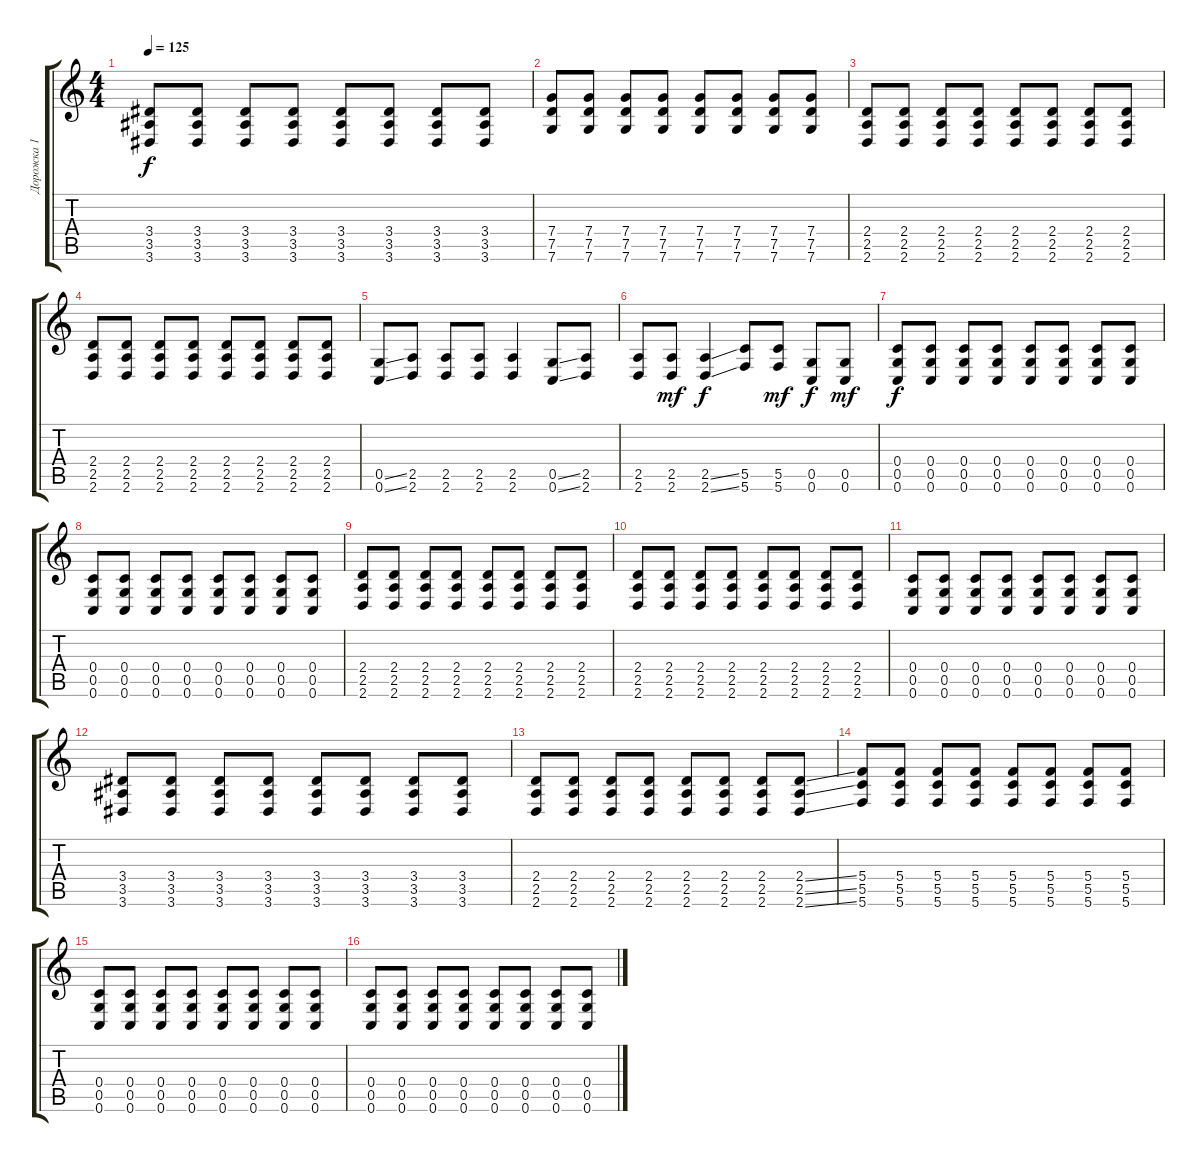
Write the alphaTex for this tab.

\track ("Дорожка 1" "Дорожка 1") {instrument overdrivenguitar}
\staff {score tabs}
\tuning (E4 B3 G3 C3 G2 C2) {hide}
\ts (4 4)
\tempo 125
\clef g2
\ks c
(3.4 3.5 3.6).8{dy f volume 13 balance 3 instrument overdrivenguitar} (3.4 3.5 3.6).8 (3.4 3.5 3.6).8 (3.4 3.5 3.6).8 (3.4 3.5 3.6).8 (3.4 3.5 3.6).8 (3.4 3.5 3.6).8 (3.4 3.5 3.6).8 |
(7.4 7.5 7.6).8 (7.4 7.5 7.6).8 (7.4 7.5 7.6).8 (7.4 7.5 7.6).8 (7.4 7.5 7.6).8 (7.4 7.5 7.6).8 (7.4 7.5 7.6).8 (7.4 7.5 7.6).8 |
(2.4 2.5 2.6).8 (2.4 2.5 2.6).8 (2.4 2.5 2.6).8 (2.4 2.5 2.6).8 (2.4 2.5 2.6).8 (2.4 2.5 2.6).8 (2.4 2.5 2.6).8 (2.4 2.5 2.6).8 |
(2.4 2.5 2.6).8 (2.4 2.5 2.6).8 (2.4 2.5 2.6).8 (2.4 2.5 2.6).8 (2.4 2.5 2.6).8 (2.4 2.5 2.6).8 (2.4 2.5 2.6).8 (2.4 2.5 2.6).8 |
(0.5{ss} 0.6{ss}).8 (2.5 2.6).8 (2.5 2.6).8 (2.5 2.6).8 (2.5 2.6).4 (0.5{ss} 0.6{ss}).8 (2.5 2.6).8 |
(2.5 2.6).8 (2.5 2.6).8{dy mf} (2.5{ss} 2.6{ss}).4{dy f} (5.5 5.6).8 (5.5 5.6).8{dy mf} (0.5 0.6).8{dy f} (0.5 0.6).8{dy mf} |
(0.4 0.5 0.6).8{dy f volume 13 balance 3 instrument overdrivenguitar} (0.4 0.5 0.6).8 (0.4 0.5 0.6).8 (0.4 0.5 0.6).8 (0.4 0.5 0.6).8 (0.4 0.5 0.6).8 (0.4 0.5 0.6).8 (0.4 0.5 0.6).8 |
(0.4 0.5 0.6).8 (0.4 0.5 0.6).8 (0.4 0.5 0.6).8 (0.4 0.5 0.6).8 (0.4 0.5 0.6).8 (0.4 0.5 0.6).8 (0.4 0.5 0.6).8 (0.4 0.5 0.6).8 |
(2.4 2.5 2.6).8 (2.4 2.5 2.6).8 (2.4 2.5 2.6).8 (2.4 2.5 2.6).8 (2.4 2.5 2.6).8 (2.4 2.5 2.6).8 (2.4 2.5 2.6).8 (2.4 2.5 2.6).8 |
(2.4 2.5 2.6).8 (2.4 2.5 2.6).8 (2.4 2.5 2.6).8 (2.4 2.5 2.6).8 (2.4 2.5 2.6).8 (2.4 2.5 2.6).8 (2.4 2.5 2.6).8 (2.4 2.5 2.6).8 |
(0.4 0.5 0.6).8 (0.4 0.5 0.6).8 (0.4 0.5 0.6).8 (0.4 0.5 0.6).8 (0.4 0.5 0.6).8 (0.4 0.5 0.6).8 (0.4 0.5 0.6).8 (0.4 0.5 0.6).8 |
(3.4 3.5 3.6).8 (3.4 3.5 3.6).8 (3.4 3.5 3.6).8 (3.4 3.5 3.6).8 (3.4 3.5 3.6).8 (3.4 3.5 3.6).8 (3.4 3.5 3.6).8 (3.4 3.5 3.6).8 |
(2.4 2.5 2.6).8 (2.4 2.5 2.6).8 (2.4 2.5 2.6).8 (2.4 2.5 2.6).8 (2.4 2.5 2.6).8 (2.4 2.5 2.6).8 (2.4 2.5 2.6).8 (2.4{ss} 2.5{ss} 2.6{ss}).8 |
(5.4 5.5 5.6).8 (5.4 5.5 5.6).8 (5.4 5.5 5.6).8 (5.4 5.5 5.6).8 (5.4 5.5 5.6).8 (5.4 5.5 5.6).8 (5.4 5.5 5.6).8 (5.4 5.5 5.6).8 |
(0.4 0.5 0.6).8{volume 13 balance 3 instrument overdrivenguitar} (0.4 0.5 0.6).8 (0.4 0.5 0.6).8 (0.4 0.5 0.6).8 (0.4 0.5 0.6).8 (0.4 0.5 0.6).8 (0.4 0.5 0.6).8 (0.4 0.5 0.6).8 |
(0.4 0.5 0.6).8 (0.4 0.5 0.6).8 (0.4 0.5 0.6).8 (0.4 0.5 0.6).8 (0.4 0.5 0.6).8 (0.4 0.5 0.6).8 (0.4 0.5 0.6).8 (0.4 0.5 0.6).8
